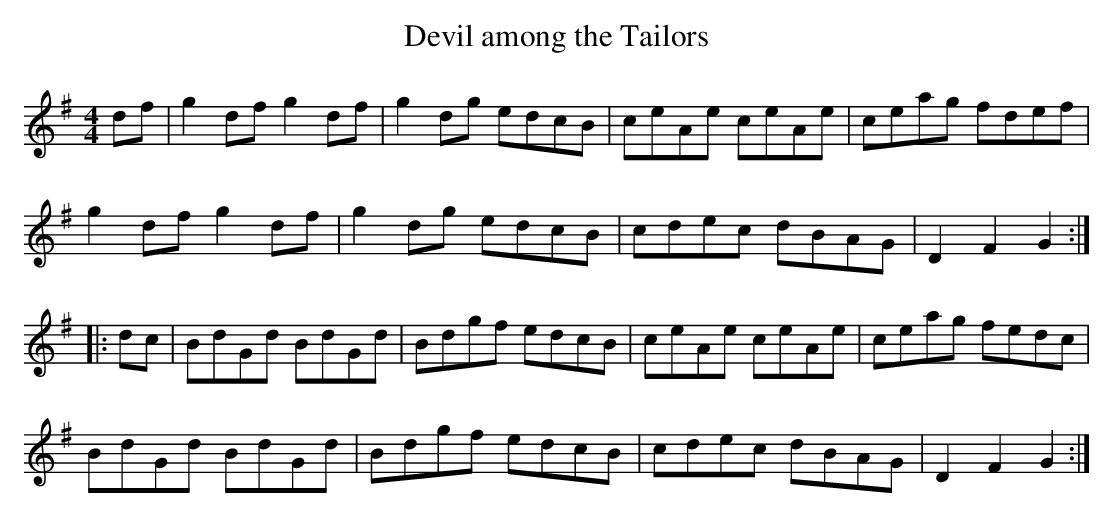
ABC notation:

X:1
T:Devil among the Tailors
M:4/4
K:G
df|g2df g2df|g2dg edcB|ceAe ceAe|ceag fdef|
g2df g2df|g2dg edcB|cdec dBAG|D2F2 G2::
dc|BdGd BdGd|Bdgf edcB|ceAe ceAe|ceag fedc|
BdGd BdGd|Bdgf edcB|cdec dBAG|D2F2 G2:|
